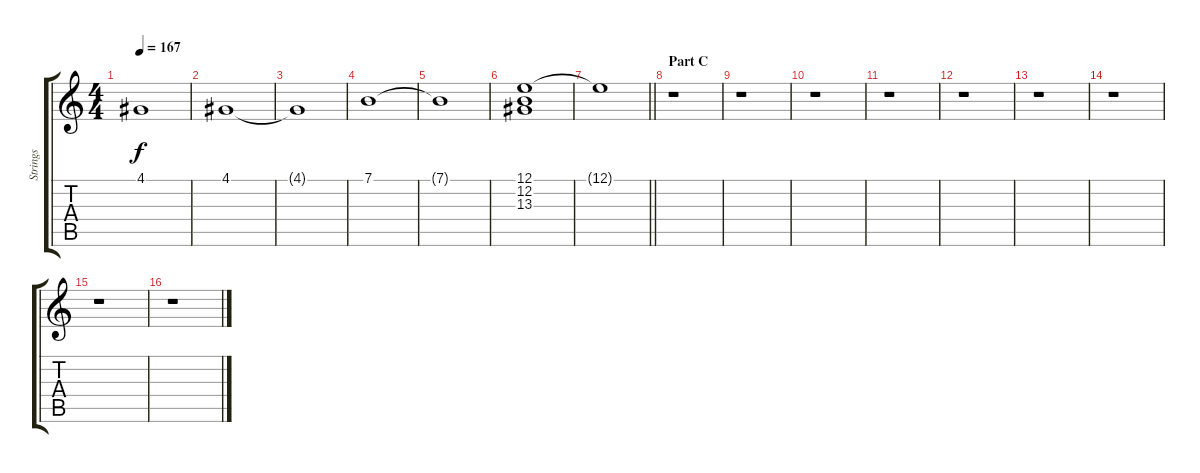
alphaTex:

\track ("Strings" "Strings") {mute instrument stringensemble1}
\staff {score tabs}
\tuning (E4 B3 G3 D3 A2 E2) {hide}
\ts (4 4)
\tempo 167
\clef g2
\ks c
4.1{t}.1{dy f} |
4.1.1 |
4.1{t}.1 |
7.1.1 |
7.1{t}.1 |
(12.1 12.2 13.3).1{instrument tremolostrings} |
\barLineRight lightlight
12.1{t}.1 |
\section ("" "Part C")
r.1 |
r.1 |
r.1 |
r.1 |
r.1 |
r.1 |
r.1 |
r.1 |
r.1
